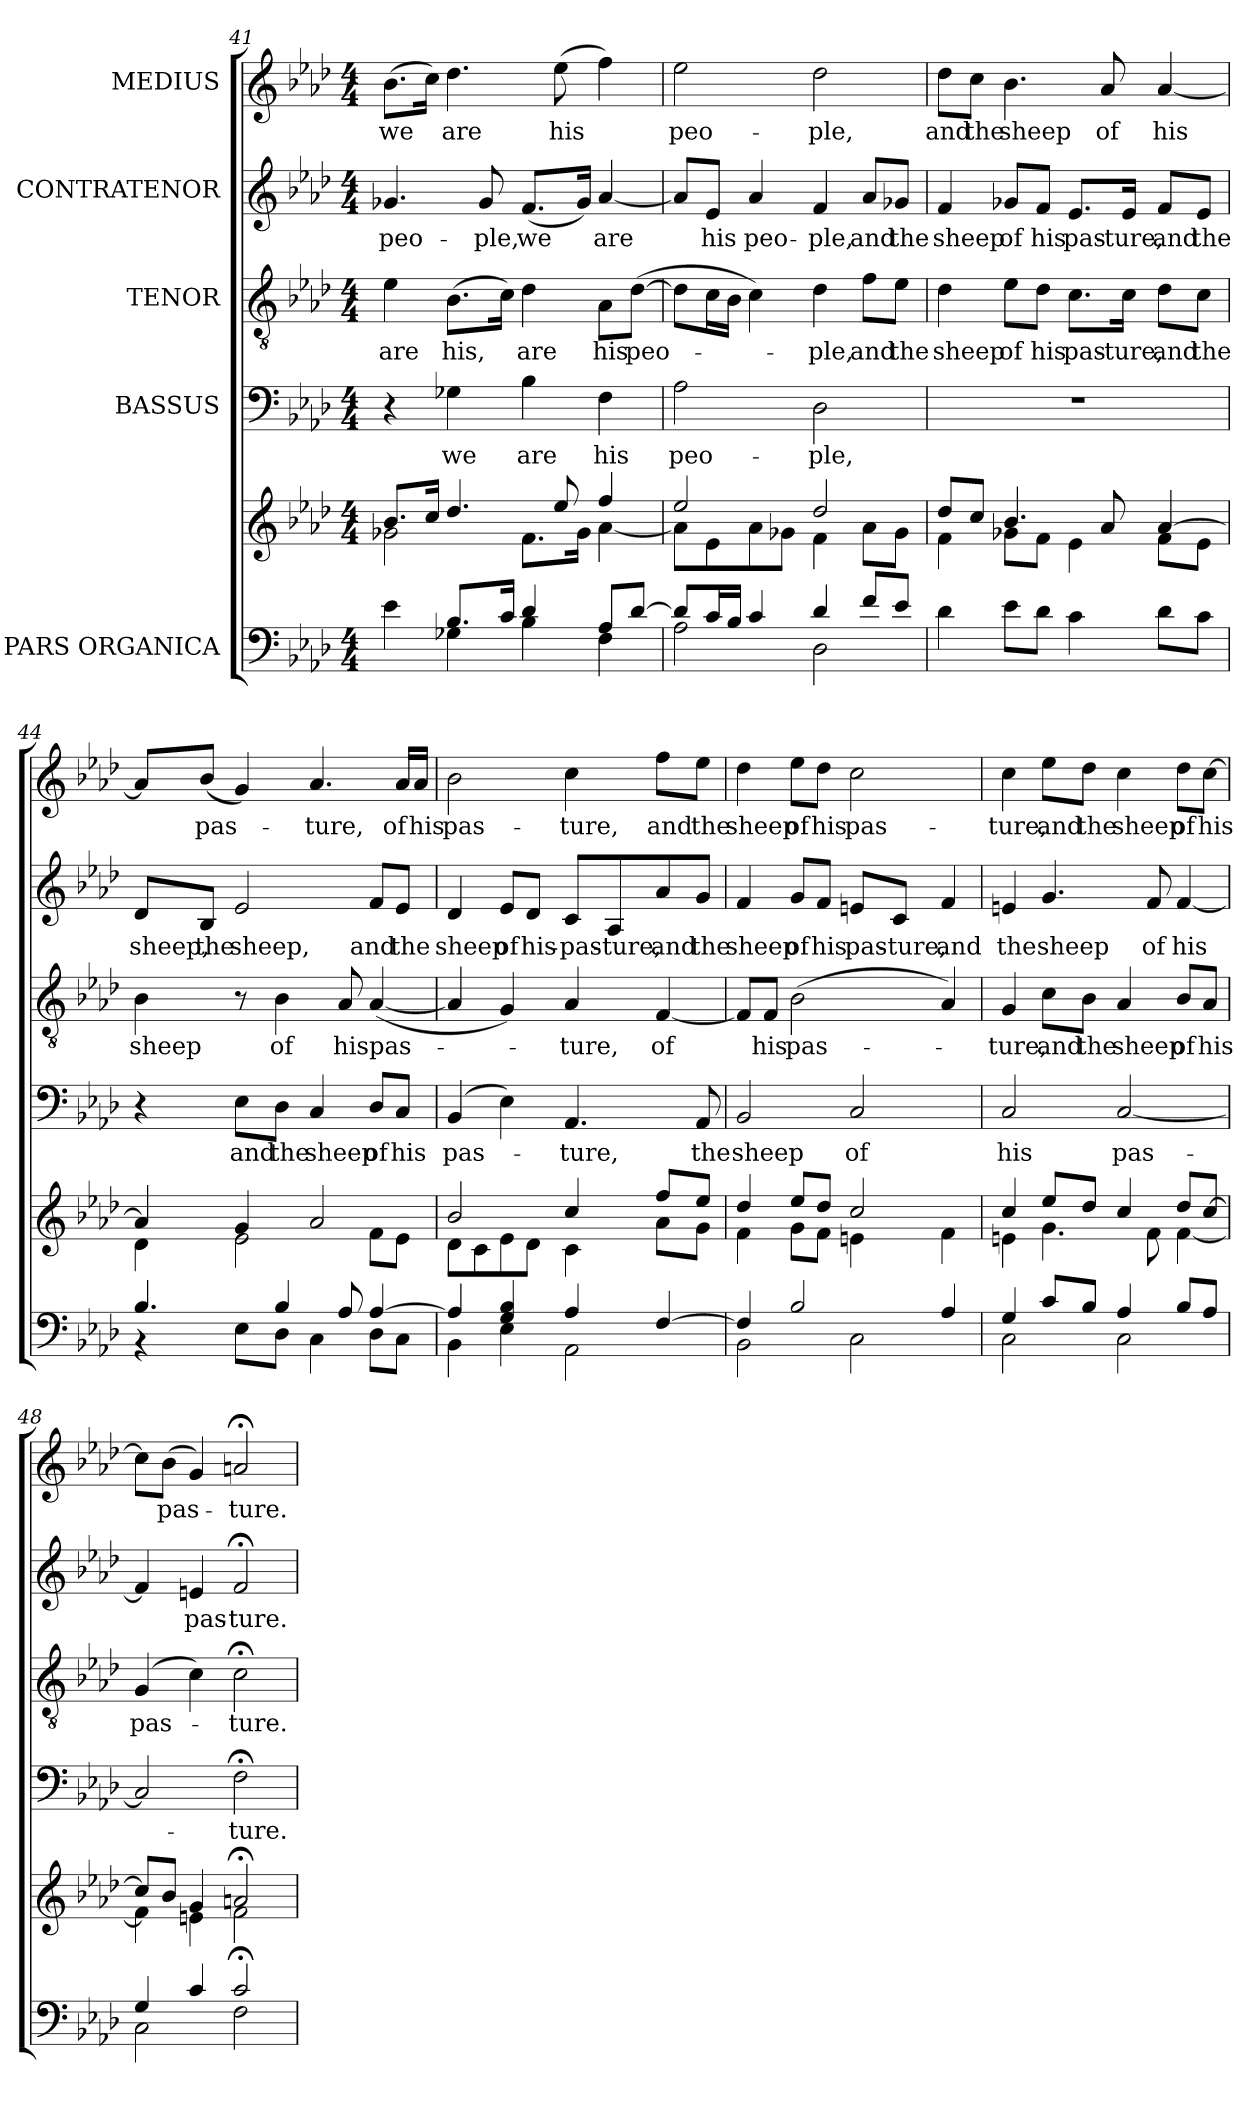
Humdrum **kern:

**kern	**kern	**kern	**text	**kern	**text	**kern	**text	**kern	**text
*part5	*part5	*part4	*part4	*part3	*part3	*part2	*part2	*part1	*part1
*staff6	*staff5	*staff4	*staff4	*staff3	*staff3	*staff2	*staff2	*staff1	*staff1
*I"PARS ORGANICA	*	*I"BASSUS	*	*I"TENOR	*	*I"CONTRATENOR	*	*I"MEDIUS	*
*clefF4	*clefG2	*clefF4	*	*clefGv2	*	*clefG2	*	*clefG2	*
*k[b-e-a-d-]	*k[b-e-a-d-]	*k[b-e-a-d-]	*	*k[b-e-a-d-]	*	*k[b-e-a-d-]	*	*k[b-e-a-d-]	*
*A-:	*A-:	*A-:	*	*A-:	*	*A-:	*	*A-:	*
*M4/4	*M4/4	*M4/4	*	*M4/4	*	*M4/4	*	*M4/4	*
=41	=41	=41	=41	=41	=41	=41	=41	=41	=41
*^	*^	*	*	*	*	*	*	*	*
!	!	!	!	!	!	!	!LO:LY:b:cj	!	!LO:LY:b:cj	!	!LO:LY:b
4ryy	4e-\	8.b-/L	2g-X\	4r	.	4e-\	are	4.g-X/	peo-	(>8.b-\L	we
.	.	16cc/J	.	.	.	.	.	.	.	16cc\J)	.
!	!	!	!	!	!LO:LY:b:cj	!	!LO:LY:b	!	!	!	!LO:LY:b:cj
8.B-/L	4G-X\	4.dd-/	.	4G-X\	we	(>8.B-\L	his,	.	.	4.dd-\	are
!	!	!	!	!	!	!	!	!	!LO:LY:b:cj	!	!
.	.	.	.	.	.	.	.	8g-/	-ple,	.	.
16c/J	.	.	.	.	.	16c\J)	.	.	.	.	.
!	!	!	!	!	!LO:LY:b:cj	!	!LO:LY:b:cj	!	!LO:LY:b	!	!
4d-/	4B-\	.	8.f\L	4B-\	are	4d-\	are	(<8.f/L	we	.	.
!	!	!	!	!	!	!	!	!	!	!	!LO:LY:b
.	.	8ee-/	.	.	.	.	.	.	.	(>8ee-\	his
.	.	.	16g-\J	.	.	.	.	16g-/J)	.	.	.
!	!	!	!	!	!LO:LY:b:cj	!	!LO:LY:b:cj	!	!LO:LY:b	!	!
8A-/L	4F\	4ff/	[>4a-\	4F\	his	8A-\L	his	[>4a-/	are	4ff\)	.
!	!	!	!	!	!	!	!LO:LY:b:cj	!	!	!	!
[<8d-/J	.	.	.	.	.	(<[<8d-\J	peo-	.	.	.	.
!!LO:PB:g=z
=42	=42	=42	=42	=42	=42	=42	=42	=42	=42	=42	=42
!	!	!	!	!	!LO:LY:b:cj	!	!	!	!	!	!LO:LY:b:cj
8d-/L]	2A-\	2ee-/	8a-\L]	2A-\	peo-	8d-\L]	.	8a-/L]	.	2ee-\	peo-
!	!	!	!	!	!	!	!	!	!LO:LY:b:cj	!	!
16c/	.	.	8e-\	.	.	16c\	.	8e-/J	his	.	.
16B-/J	.	.	.	.	.	16B-\J	.	.	.	.	.
!	!	!	!	!	!	!	!	!	!LO:LY:b:cj	!	!
4c/	.	.	8a-\	.	.	4c\)	.	4a-/	peo-	.	.
.	.	.	8g-X\J	.	.	.	.	.	.	.	.
!	!	!	!	!	!LO:LY:b:cj	!	!LO:LY:b:cj	!	!LO:LY:b:cj	!	!LO:LY:b:cj
4d-/	2D-\	2dd-/	4f\	2D-\	-ple,	4d-\	-ple,	4f/	-ple,	2dd-\	-ple,
!	!	!	!	!	!	!	!LO:LY:b:cj	!	!LO:LY:b:cj	!	!
8f/L	.	.	8a-\L	.	.	8f\L	and	8a-/L	and	.	.
!	!	!	!	!	!	!	!LO:LY:b:cj	!	!LO:LY:b:cj	!	!
8e-/J	.	.	8g-\J	.	.	8e-\J	the	8g-X/J	the	.	.
*v	*v	*	*	*	*	*	*	*	*	*	*
=43	=43	=43	=43	=43	=43	=43	=43	=43	=43	=43
!	!	!	!	!	!	!LO:LY:b:cj	!	!LO:LY:b:cj	!	!LO:LY:b:cj
4d-\	8dd-/L	4f\	1r	.	4d-\	sheep	4f/	sheep	8dd-\L	and
!	!	!	!	!	!	!	!	!	!	!LO:LY:b:cj
.	8cc/J	.	.	.	.	.	.	.	8cc\J	the
!	!	!	!	!	!	!LO:LY:b:cj	!	!LO:LY:b:cj	!	!LO:LY:b:cj
8e-\L	4.b-/	8g-X\L	.	.	8e-\L	of	8g-X/L	of	4.b-\	sheep
!	!	!	!	!	!	!LO:LY:b:cj	!	!LO:LY:b:cj	!	!
8d-\J	.	8f\J	.	.	8d-\J	his	8f/J	his	.	.
!	!	!	!	!	!	!LO:LY:b:cj	!	!LO:LY:b:cj	!	!
4c\	.	4e-\	.	.	8.c\L	pas-	8.e-/L	pas-	.	.
!	!	!	!	!	!	!	!	!	!	!LO:LY:b:cj
.	8a-/	.	.	.	.	.	.	.	8a-/	of
!	!	!	!	!	!	!LO:LY:b:cj	!	!LO:LY:b:cj	!	!
.	.	.	.	.	16c\J	-ture,	16e-/J	-ture,	.	.
!	!	!	!	!	!	!LO:LY:b:cj	!	!LO:LY:b:cj	!	!LO:LY:b
8d-\L	[>4a-/	8f\L	.	.	8d-\L	and	8f/L	and	[<4a-/	his
!	!	!	!	!	!	!LO:LY:b:cj	!	!LO:LY:b:cj	!	!
8c\J	.	8e-\J	.	.	8c\J	the	8e-/J	the	.	.
=44	=44	=44	=44	=44	=44	=44	=44	=44	=44	=44
*^	*	*	*	*	*	*	*	*	*	*
!	!	!	!	!	!	!	!LO:LY:b:cj	!	!LO:LY:b:cj	!	!
4.B-/	4rBB	4a-/]	4d-\	4r	.	4B-\	sheep	8d-/L	sheep,	8a-/L]	.
!	!	!	!	!	!	!	!	!	!LO:LY:b:cj	!	!LO:LY:b:cj
.	.	.	.	.	.	.	.	8B-/J	the	(<8b-/J	pas-
!	!	!	!	!	!LO:LY:b:cj	!	!	!	!LO:LY:b:cj	!	!
.	8E-\L	4g/	2e-\	8E-\L	and	8r	.	2e-/	sheep,	4g/)	.
!	!	!	!	!	!LO:LY:b:cj	!	!LO:LY:b:cj	!	!	!	!
4B-/	8D-\J	.	.	8D-\J	the	4B-\	of	.	.	.	.
!	!	!	!	!	!LO:LY:b:cj	!	!	!	!	!	!LO:LY:b:cj
.	4C\	2a-/	.	4C/	sheep	.	.	.	.	4.a-/	-ture,
!	!	!	!	!	!	!	!LO:LY:b	!	!	!	!
8A-/	.	.	.	.	.	8A-/	hispas-	.	.	.	.
!	!	!	!	!	!LO:LY:b:cj	!	!	!	!LO:LY:b:cj	!	!
[<4A-/	8D-\L	.	8f\L	8D-/L	of	(>[>4A-/	.	8f/L	and	.	.
!	!	!	!	!	!LO:LY:b:cj	!	!	!	!LO:LY:b:cj	!	!LO:LY:b:cj
.	8C\J	.	8e-\J	8C/J	his	.	.	8e-/J	the	16a-/L	of
!	!	!	!	!	!	!	!	!	!	!	!LO:LY:b:cj
.	.	.	.	.	.	.	.	.	.	16a-/J	his
!!LO:LB:g=z
=45	=45	=45	=45	=45	=45	=45	=45	=45	=45	=45	=45
!	!	!	!	!	!LO:LY:b:cj	!	!	!	!LO:LY:b:cj	!	!LO:LY:b:cj
4A-/]	4BB-\	2b-/	8d-\L	(>4BB-/	pas-	4A-/]	.	4d-/	sheep	2b-\	pas-
.	.	.	8c\	.	.	.	.	.	.	.	.
!	!	!	!	!	!	!	!	!	!LO:LY:b:cj	!	!
4G/ 4B-/	4E-\	.	8e-\	4E-\)	.	4G/)	.	8e-/L	of	.	.
!	!	!	!	!	!	!	!	!	!LO:LY:b:cj	!	!
.	.	.	8d-\J	.	.	.	.	8d-/J	his-	.	.
!	!	!	!	!	!LO:LY:b:cj	!	!LO:LY:b:cj	!	!LO:LY:b	!	!LO:LY:b:cj
4A-/	2AA-\	4cc/	4c\	4.AA-/	-ture,	4A-/	-ture,	8c/L	-pas-	4cc\	-ture,
!	!	!	!	!	!	!	!	!	!LO:LY:b:cj	!	!
.	.	.	.	.	.	.	.	8A-/	-ture,	.	.
!	!	!	!	!	!	!	!LO:LY:b:cj	!	!LO:LY:b:cj	!	!LO:LY:b:cj
[>4F/	.	8ff/L	8a-\L	.	.	[<4F/	of	8a-/	and	8ff\L	and
!	!	!	!	!	!LO:LY:b:cj	!	!	!	!LO:LY:b:cj	!	!LO:LY:b:cj
.	.	8ee-/J	8g\J	8AA-/	the	.	.	8g/J	the	8ee-\J	the
=46	=46	=46	=46	=46	=46	=46	=46	=46	=46	=46	=46
!	!	!	!	!	!LO:LY:b:cj	!	!	!	!LO:LY:b:cj	!	!LO:LY:b:cj
4F/]	2BB-\	4dd-/	4f\	2BB-/	sheep	8F/L]	.	4f/	sheep	4dd-\	sheep
!	!	!	!	!	!	!	!LO:LY:b:cj	!	!	!	!
.	.	.	.	.	.	8F/J	his	.	.	.	.
!	!	!	!	!	!	!	!LO:LY:b:cj	!	!LO:LY:b:cj	!	!LO:LY:b:cj
2B-/	.	8ee-/L	8g\L	.	.	(>2B-\	pas-	8g/L	of	8ee-\L	of
!	!	!	!	!	!	!	!	!	!LO:LY:b:cj	!	!LO:LY:b:cj
.	.	8dd-/J	8f\J	.	.	.	.	8f/J	his	8dd-\J	his
!	!	!	!	!	!LO:LY:b:cj	!	!	!	!LO:LY:b	!	!LO:LY:b:cj
.	2C\	2cc/	4en\	2C/	of	.	.	8en/L	pas-	2cc\	pas-
!	!	!	!	!	!	!	!	!	!LO:LY:b:cj	!	!
.	.	.	.	.	.	.	.	8c/J	-ture,	.	.
!	!	!	!	!	!	!	!	!	!LO:LY:b:cj	!	!
4A-/	.	.	4f\	.	.	4A-/)	.	4f/	and	.	.
=47	=47	=47	=47	=47	=47	=47	=47	=47	=47	=47	=47
!	!	!	!	!	!LO:LY:b:cj	!	!LO:LY:b:cj	!	!LO:LY:b:cj	!	!LO:LY:b:cj
4G/	2C\	4cc/	4en\	2C/	his	4G/	-ture,	4en/	the	4cc\	-ture,
!	!	!	!	!	!	!	!LO:LY:b:cj	!	!LO:LY:b:cj	!	!LO:LY:b:cj
8c/L	.	8ee-/L	4.g\	.	.	8c\L	and	4.g/	sheep	8ee-\L	and
!	!	!	!	!	!	!	!LO:LY:b:cj	!	!	!	!LO:LY:b:cj
8B-/J	.	8dd-/J	.	.	.	8B-\J	the	.	.	8dd-\J	the
!	!	!	!	!	!LO:LY:b:cj	!	!LO:LY:b:cj	!	!	!	!LO:LY:b:cj
4A-/	2C\	4cc/	.	[<2C/	pas-	4A-/	sheep	.	.	4cc\	sheep
!	!	!	!	!	!	!	!	!	!LO:LY:b:cj	!	!
.	.	.	8f\	.	.	.	.	8f/	of	.	.
!	!	!	!	!	!	!	!LO:LY:b:cj	!	!LO:LY:b:cj	!	!LO:LY:b:cj
8B-/L	.	8dd-/L	[<4f\	.	.	8B-/L	of	[<4f/	his	8dd-\L	of
!	!	!	!	!	!	!	!LO:LY:b:cj	!	!	!	!LO:LY:b:cj
8A-/J	.	[>8cc/J	.	.	.	8A-/J	his	.	.	[>8cc\J	his
=48	=48	=48	=48	=48	=48	=48	=48	=48	=48	=48	=48
!	!	!	!	!	!	!	!LO:LY:b:cj	!	!	!	!
4G/	2C\	8cc/L]	4f\]	2C/]	.	(>4G/	pas-	4f/]	.	8cc\L]	.
!	!	!	!	!	!	!	!	!	!	!	!LO:LY:b:cj
.	.	8b-/J	.	.	.	.	.	.	.	(>8b-\J	pas-
!	!	!	!	!	!	!	!	!	!LO:LY:b	!	!
4c/	.	4g/	4en\	.	.	4c\)	.	4en/	pas-	4g/)	.
!	!	!	!	!	!LO:LY:b:cj	!	!LO:LY:b:cj	!	!LO:LY:b:cj	!	!LO:LY:b:cj
2c;/	2F\	2an;</	2f\	2F;<\	-ture.	2c;<\	-ture.	2f;</	-ture.	2an;</	-ture.
*v	*v	*	*	*	*	*	*	*	*	*	*
*	*v	*v	*	*	*	*	*	*	*	*
=	=	=	=	=	=	=	=	=	=
*-	*-	*-	*-	*-	*-	*-	*-	*-	*-
